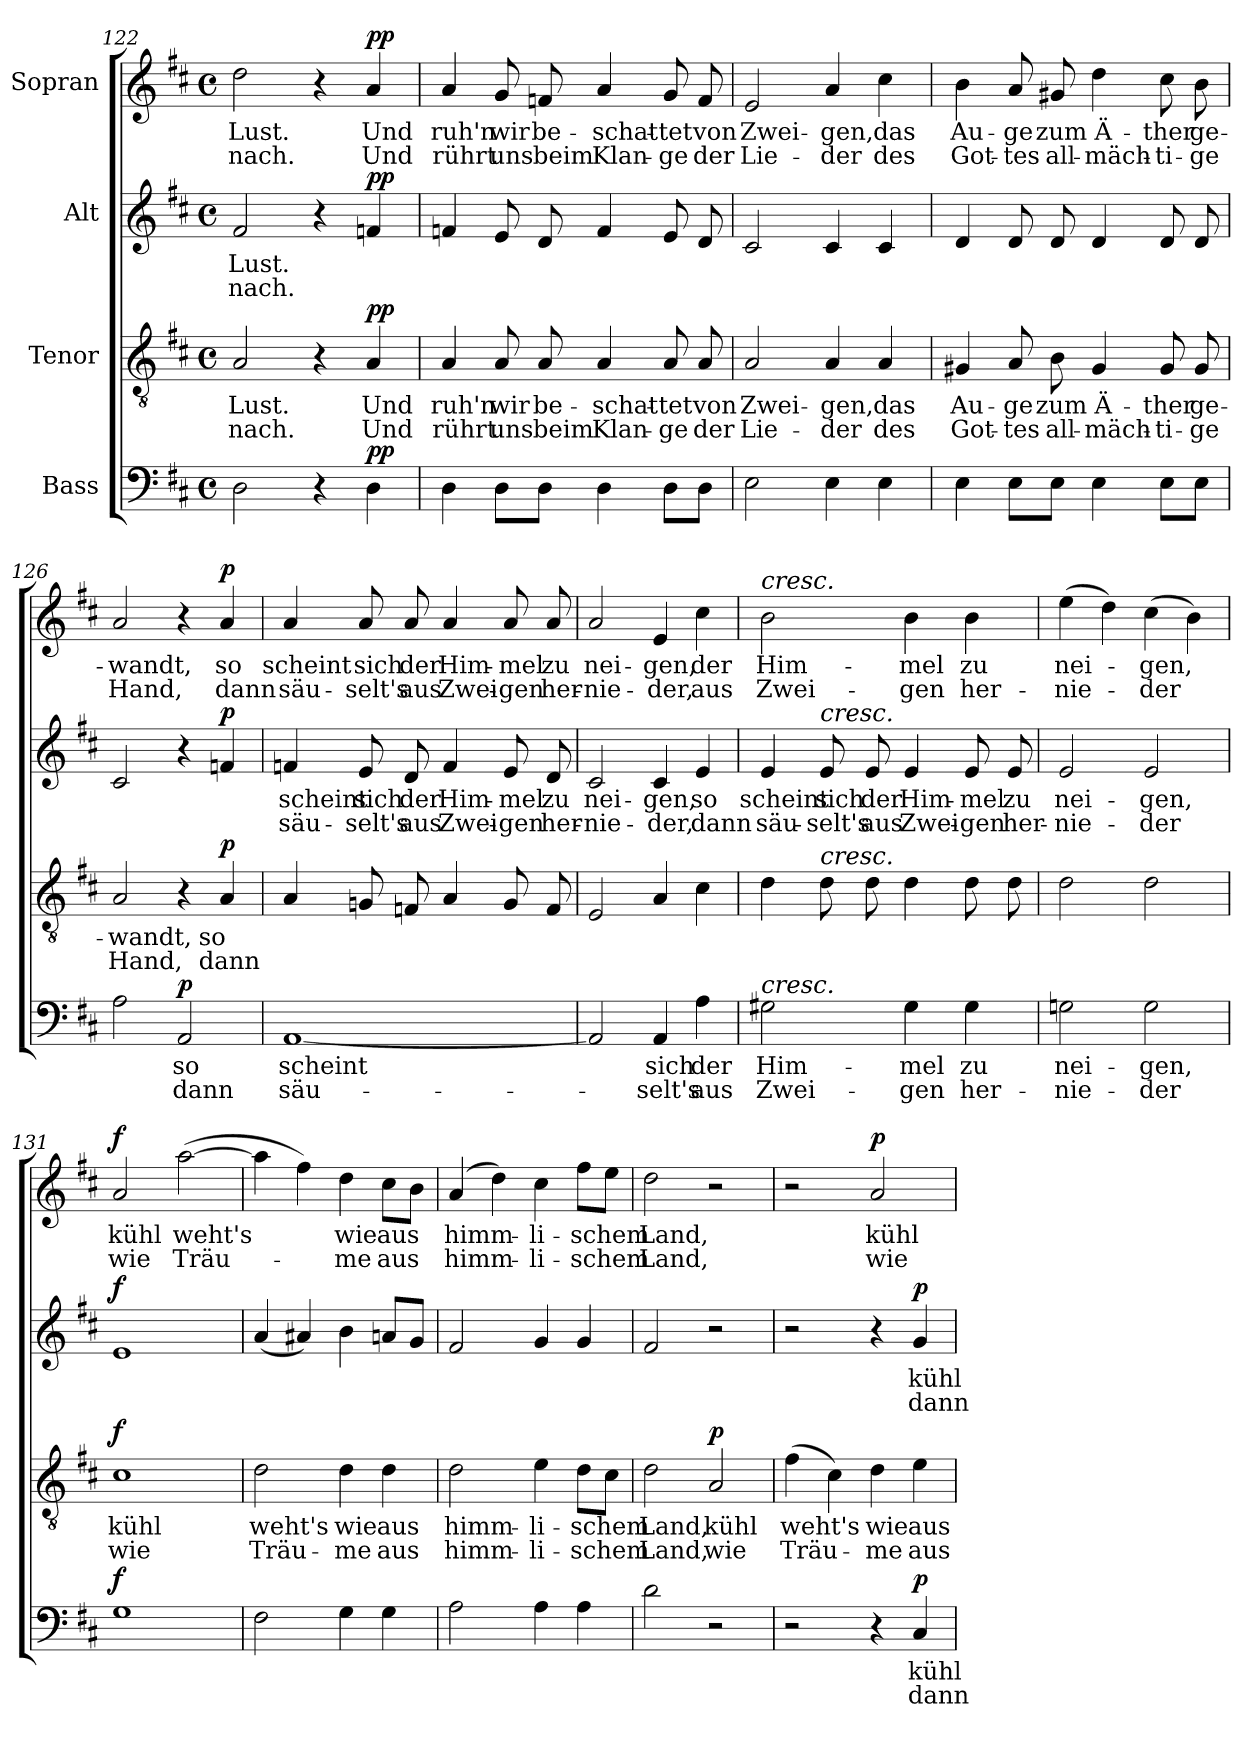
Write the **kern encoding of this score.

**kern	**text	**text	**dynam	**kern	**text	**text	**dynam	**kern	**text	**text	**dynam	**kern	**text	**text	**dynam
*part4	*part4	*part4	*part4	*part3	*part3	*part3	*part3	*part2	*part2	*part2	*part2	*part1	*part1	*part1	*part1
*staff4	*staff4	*staff4	*staff4	*staff3	*staff3	*staff3	*staff3	*staff2	*staff2	*staff2	*staff2	*staff1	*staff1	*staff1	*staff1
*I"Bass	*	*	*	*I"Tenor	*	*	*	*I"Alt	*	*	*	*I"Sopran	*	*	*
*clefF4	*	*	*	*clefGv2	*	*	*	*clefG2	*	*	*	*clefG2	*	*	*
*k[f#c#]	*	*	*	*k[f#c#]	*	*	*	*k[f#c#]	*	*	*	*k[f#c#]	*	*	*
*M4/4	*	*	*	*M4/4	*	*	*	*M4/4	*	*	*	*M4/4	*	*	*
*met(c)	*	*	*	*met(c)	*	*	*	*met(c)	*	*	*	*met(c)	*	*	*
=122	=122	=122	=122	=122	=122	=122	=122	=122	=122	=122	=122	=122	=122	=122	=122
2D\	.	.	.	2A/	Lust.	nach.	.	2f#/	Lust.	nach.	.	2dd\	Lust.	nach.	.
4r	.	.	.	4r	.	.	.	4r	.	.	.	4r	.	.	.
!	!	!	!LO:DY:a	!	!	!	!LO:DY:a	!	!	!	!LO:DY:a	!	!	!	!LO:DY:a
4D\	.	.	pp	4A/	Und	Und	pp	4fn/	.	.	pp	4a/	Und	Und	pp
!!LO:PB:g=z
=123	=123	=123	=123	=123	=123	=123	=123	=123	=123	=123	=123	=123	=123	=123	=123
4D\	.	.	.	4A/	ruh'n	rührt	.	4fn/	.	.	.	4a/	ruh'n	rührt	.
8D\L	.	.	.	8A/	wir	uns	.	8e/	.	.	.	8g/	wir	uns	.
8D\J	.	.	.	8A/	be-	beim	.	8d/	.	.	.	8fn/	be-	beim	.
4D\	.	.	.	4A/	-schat-	Klan-	.	4f/	.	.	.	4a/	-schat-	Klan-	.
8D\L	.	.	.	8A/	-tet	-ge	.	8e/	.	.	.	8g/	-tet	-ge	.
8D\J	.	.	.	8A/	von	der	.	8d/	.	.	.	8f/	von	der	.
=124	=124	=124	=124	=124	=124	=124	=124	=124	=124	=124	=124	=124	=124	=124	=124
2E\	.	.	.	2A/	Zwei-	Lie-	.	2c#/	.	.	.	2e/	Zwei-	Lie-	.
4E\	.	.	.	4A/	-gen,	-der	.	4c#/	.	.	.	4a/	-gen,	-der	.
4E\	.	.	.	4A/	das	des	.	4c#/	.	.	.	4cc#\	das	des	.
=125	=125	=125	=125	=125	=125	=125	=125	=125	=125	=125	=125	=125	=125	=125	=125
4E\	.	.	.	4G#X/	Au-	Got-	.	4d/	.	.	.	4b\	Au-	Got-	.
8E\L	.	.	.	8A/	-ge	-tes	.	8d/	.	.	.	8a/	-ge	-tes	.
8E\J	.	.	.	8B\	zum	all-	.	8d/	.	.	.	8g#X/	zum	all-	.
4E\	.	.	.	4G#/	Ä-	-mäch-	.	4d/	.	.	.	4dd\	Ä-	-mäch-	.
8E\L	.	.	.	8G#/	-ther	-ti-	.	8d/	.	.	.	8cc#\	-ther	-ti-	.
8E\J	.	.	.	8G#/	ge-	-ge	.	8d/	.	.	.	8b\	ge-	-ge	.
=126	=126	=126	=126	=126	=126	=126	=126	=126	=126	=126	=126	=126	=126	=126	=126
2A\	.	.	.	2A/	-wandt,	Hand,	.	2c#/	.	.	.	2a/	-wandt,	Hand,	.
!	!	!	!LO:DY:a	!	!	!	!	!	!	!	!	!	!	!	!
2AA/	so	dann	p	4r	.	.	.	4r	.	.	.	4r	.	.	.
!	!	!	!	!	!	!	!LO:DY:a	!	!	!	!LO:DY:a	!	!	!	!LO:DY:a
.	.	.	.	4A/	so	dann	p	4fn/	.	.	p	4a/	so	dann	p
!!LO:LB:g=z
=127	=127	=127	=127	=127	=127	=127	=127	=127	=127	=127	=127	=127	=127	=127	=127
[1AA	scheint	-säu-	.	4A/	.	.	.	4fn/	scheint	säu-	.	4a/	scheint	säu-	.
.	.	.	.	8Gn/	.	.	.	8e/	sich	-selt's	.	8a/	sich	-selt's	.
.	.	.	.	8Fn/	.	.	.	8d/	der	aus	.	8a/	der	aus	.
.	.	.	.	4A/	.	.	.	4f/	Him-	Zwei-	.	4a/	Him-	Zwei-	.
.	.	.	.	8G/	.	.	.	8e/	-mel	-gen	.	8a/	-mel	-gen	.
.	.	.	.	8F/	.	.	.	8d/	zu	her-	.	8a/	zu	her-	.
=128	=128	=128	=128	=128	=128	=128	=128	=128	=128	=128	=128	=128	=128	=128	=128
2AA/]	.	.	.	2E/	.	.	.	2c#/	nei-	-nie-	.	2a/	nei-	-nie-	.
4AA/	sich	-selt's	.	4A/	.	.	.	4c#/	-gen,	-der,	.	4e/	-gen,	-der,	.
4A\	der	aus	.	4c#\	.	.	.	4e/	so	dann	.	4cc#\	der	aus	.
=129	=129	=129	=129	=129	=129	=129	=129	=129	=129	=129	=129	=129	=129	=129	=129
!	!	!	!	!	!	!	!	!	!	!	!	!LO:TX:a:i:t=cresc.	!	!	!
!LO:TX:a:i:t=cresc.	!	!	!	!	!	!	!	!	!	!	!	!	!	!	!
2G#X\	Him-	Zwei-	.	4d\	.	.	.	4e/	scheint	säu-	.	2b\	Him-	Zwei-	.
!	!	!	!	!	!	!	!	!LO:TX:a:i:t=cresc.	!	!	!	!	!	!	!
!	!	!	!	!LO:TX:a:i:t=cresc.	!	!	!	!	!	!	!	!	!	!	!
.	.	.	.	8d\	.	.	.	8e/	sich	-selt's	.	.	.	.	.
.	.	.	.	8d\	.	.	.	8e/	der	aus	.	.	.	.	.
4G#\	-mel	-gen	.	4d\	.	.	.	4e/	Him-	Zwei-	.	4b\	-mel	-gen	.
4G#\	zu	her-	.	8d\	.	.	.	8e/	-mel	-gen	.	4b\	zu	her-	.
.	.	.	.	8d\	.	.	.	8e/	zu	her-	.	.	.	.	.
=130	=130	=130	=130	=130	=130	=130	=130	=130	=130	=130	=130	=130	=130	=130	=130
2Gn\	nei-	-nie-	.	2d\	.	.	.	2e/	nei-	-nie-	.	(4ee\	nei-	-nie-	.
.	.	.	.	.	.	.	.	.	.	.	.	4dd\)	.	.	.
2G\	-gen,	-der	.	2d\	.	.	.	2e/	-gen,	-der	.	(4cc#\	-gen,	-der	.
.	.	.	.	.	.	.	.	.	.	.	.	4b\)	.	.	.
!!LO:LB:g=z
=131	=131	=131	=131	=131	=131	=131	=131	=131	=131	=131	=131	=131	=131	=131	=131
!	!	!	!LO:DY:a	!	!	!	!LO:DY:a	!	!	!	!LO:DY:a	!	!	!	!LO:DY:a
1G	.	.	f	1c#	kühl	wie	f	1e	.	.	f	2a/	kühl	wie	f
.	.	.	.	.	.	.	.	.	.	.	.	([2aa\	weht's	Träu-	.
=132	=132	=132	=132	=132	=132	=132	=132	=132	=132	=132	=132	=132	=132	=132	=132
2F#\	.	.	.	2d\	weht's	Träu-	.	(4a/	.	.	.	4aa\]	.	.	.
.	.	.	.	.	.	.	.	4a#X/)	.	.	.	4ff#\)	.	.	.
4G\	.	.	.	4d\	wie	-me	.	4b\	.	.	.	4dd\	wie	-me	.
4G\	.	.	.	4d\	aus	aus	.	8an/L	.	.	.	8cc#\L	aus	aus	.
.	.	.	.	.	.	.	.	8g/J	.	.	.	8b\J	.	.	.
=133	=133	=133	=133	=133	=133	=133	=133	=133	=133	=133	=133	=133	=133	=133	=133
2A\	.	.	.	2d\	himm-	himm-	.	2f#/	.	.	.	(4a/	himm-	himm-	.
.	.	.	.	.	.	.	.	.	.	.	.	4dd\)	.	.	.
4A\	.	.	.	4e\	-li-	-li-	.	4g/	.	.	.	4cc#\	-li-	-li-	.
4A\	.	.	.	8d\L	-schem	-schem	.	4g/	.	.	.	8ff#\L	-schem	-schem	.
.	.	.	.	8c#\J	.	.	.	.	.	.	.	8ee\J	.	.	.
=134	=134	=134	=134	=134	=134	=134	=134	=134	=134	=134	=134	=134	=134	=134	=134
2d\	.	.	.	2d\	Land,	Land,	.	2f#/	.	.	.	2dd\	Land,	Land,	.
!	!	!	!	!	!	!	!LO:DY:a	!	!	!	!	!	!	!	!
2r	.	.	.	2A/	kühl	wie	p	2r	.	.	.	2r	.	.	.
!!LO:PB:g=z
=135	=135	=135	=135	=135	=135	=135	=135	=135	=135	=135	=135	=135	=135	=135	=135
2r	.	.	.	(4f#\	weht's	Träu-	.	2r	.	.	.	2r	.	.	.
.	.	.	.	4c#\)	.	.	.	.	.	.	.	.	.	.	.
!	!	!	!	!	!	!	!	!	!	!	!	!	!	!	!LO:DY:a
4r	.	.	.	4d\	wie	-me	.	4r	.	.	.	2a/	kühl	wie	p
!	!	!	!LO:DY:a	!	!	!	!	!	!	!	!LO:DY:a	!	!	!	!
4C#/	kühl	dann	p	4e\	aus	aus	.	4g/	kühl	dann	p	.	.	.	.
=	=	=	=	=	=	=	=	=	=	=	=	=	=	=	=
*-	*-	*-	*-	*-	*-	*-	*-	*-	*-	*-	*-	*-	*-	*-	*-
